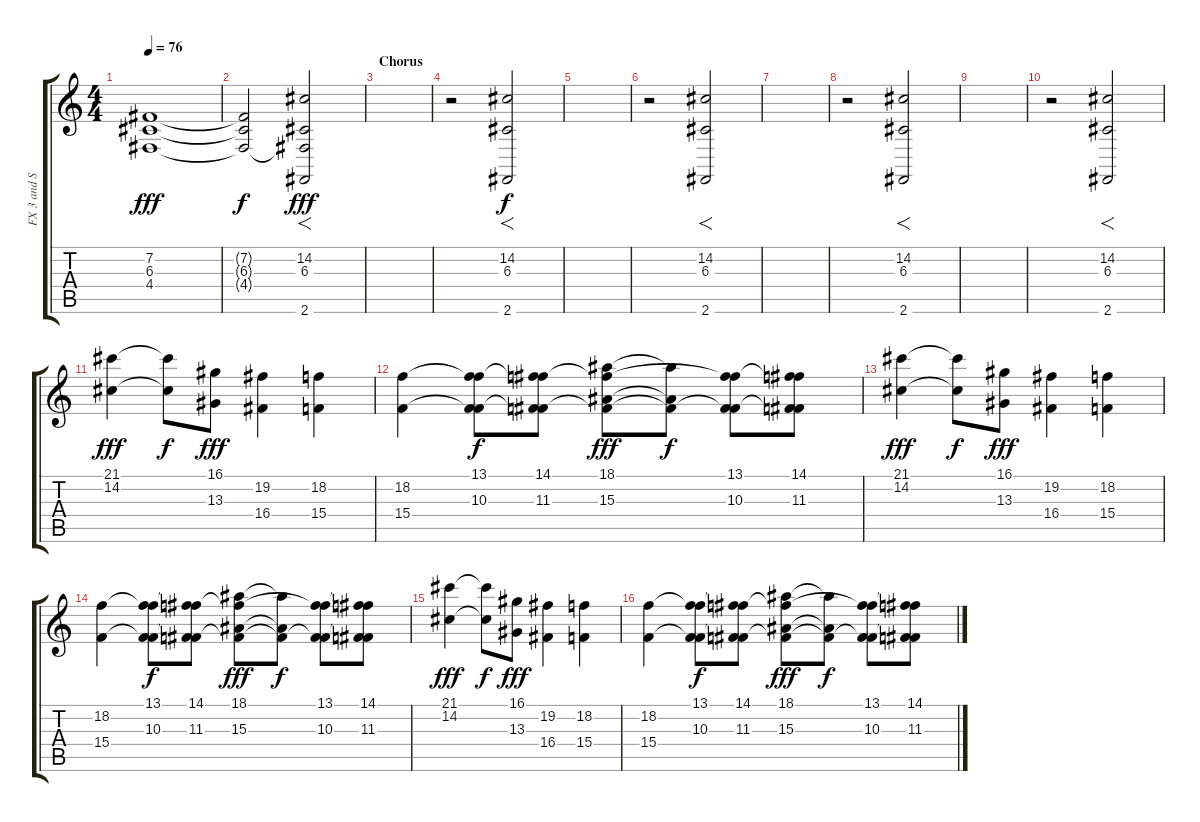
\track ("FX 3 and Strings 1" "FX 3 and S") {instrument glockenspiel}
\staff {score tabs}
\tuning (E4 B3 G3 D3 A2 E2) {hide}
\ts (4 4)
\tempo 76
\clef g2
\ks c
(7.2 6.3 4.4).1{dy fff volume 5} |
(7.2{t} 6.3{t} 4.4{t}).2{dy f} (14.2 6.3 4.4{t} 2.6).2{f dy fff volume 5} |
\section ("" "Chorus")
|
r.2 (14.2 6.3 2.6).2{f dy f} |
|
r.2 (14.2 6.3 2.6).2{f} |
|
r.2 (14.2 6.3 2.6).2{f} |
|
r.2 (14.2 6.3 2.6).2{f} |
(21.1 14.2).4{dy fff volume 4} (21.1{t} 14.2{t}).8{dy f} (16.1 13.3).8{dy fff} (19.2 16.4).4 (18.2 15.4).4 |
(18.2 15.4).4 (13.1 18.2{t} 10.3 15.4{t}).8{dy f} (14.1 18.2{t} 11.3 15.4{t}).8 (18.1 18.2{t} 15.3 15.4{t}).8{dy fff} (18.1{t} 15.3{t} 15.4{t}).8{dy f} (13.1 18.2{t} 10.3 15.4{t}).8 (14.1 18.2{t} 11.3 15.4{t}).8 |
(21.1 14.2).4{dy fff} (21.1{t} 14.2{t}).8{dy f} (16.1 13.3).8{dy fff} (19.2 16.4).4 (18.2 15.4).4 |
(18.2 15.4).4 (13.1 18.2{t} 10.3 15.4{t}).8{dy f} (14.1 18.2{t} 11.3 15.4{t}).8 (18.1 18.2{t} 15.3 15.4{t}).8{dy fff} (18.1{t} 15.3{t} 15.4{t}).8{dy f} (13.1 18.2{t} 10.3 15.4{t}).8 (14.1 18.2{t} 11.3 15.4{t}).8 |
(21.1 14.2).4{dy fff} (21.1{t} 14.2{t}).8{dy f} (16.1 13.3).8{dy fff} (19.2 16.4).4 (18.2 15.4).4 |
(18.2 15.4).4 (13.1 18.2{t} 10.3 15.4{t}).8{dy f} (14.1 18.2{t} 11.3 15.4{t}).8 (18.1 18.2{t} 15.3 15.4{t}).8{dy fff} (18.1{t} 15.3{t} 15.4{t}).8{dy f} (13.1 18.2{t} 10.3 15.4{t}).8 (14.1 18.2{t} 11.3 15.4{t}).8
